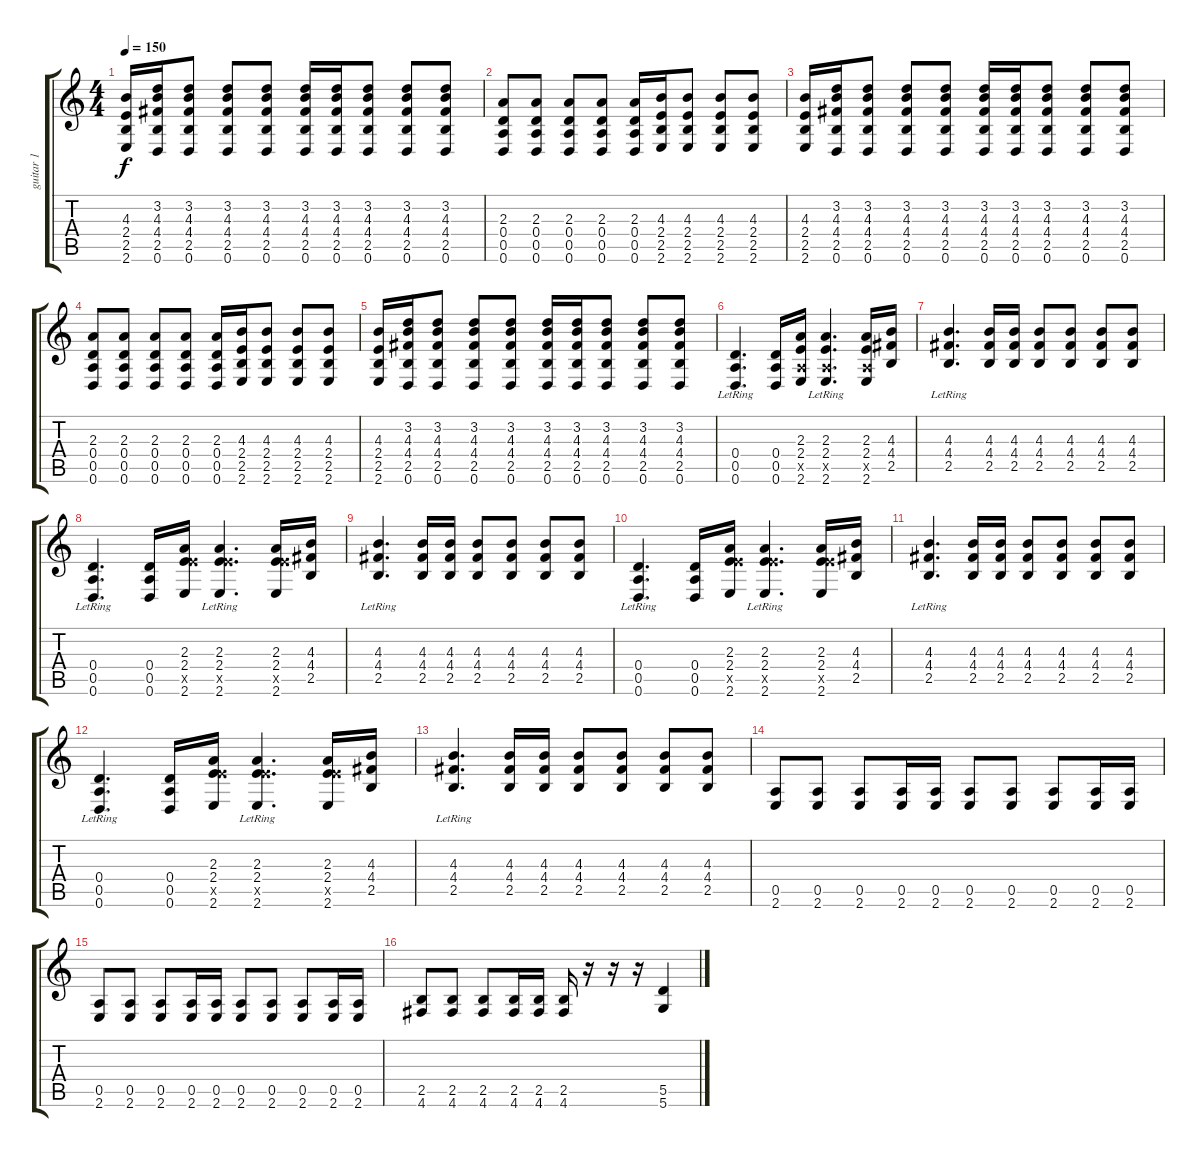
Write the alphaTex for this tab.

\track ("guitar 1" "guitar 1") {instrument overdrivenguitar}
\staff {score tabs}
\tuning (E4 B3 G3 D3 A2 D2) {hide}
\ts (4 4)
\tempo 150
\clef g2
\ks c
(4.3 2.4 2.5 2.6).16{dy f} (3.2 4.3 4.4 2.5 0.6).16 (3.2 4.3 4.4 2.5 0.6).8 (3.2 4.3 4.4 2.5 0.6).8 (3.2 4.3 4.4 2.5 0.6).8 (3.2 4.3 4.4 2.5 0.6).16 (3.2 4.3 4.4 2.5 0.6).16 (3.2 4.3 4.4 2.5 0.6).8 (3.2 4.3 4.4 2.5 0.6).8 (3.2 4.3 4.4 2.5 0.6).8 |
(2.3 0.4 0.5 0.6).8 (2.3 0.4 0.5 0.6).8 (2.3 0.4 0.5 0.6).8 (2.3 0.4 0.5 0.6).8 (2.3 0.4 0.5 0.6).16 (4.3 2.4 2.5 2.6).16 (4.3 2.4 2.5 2.6).8 (4.3 2.4 2.5 2.6).8 (4.3 2.4 2.5 2.6).8 |
(4.3 2.4 2.5 2.6).16 (3.2 4.3 4.4 2.5 0.6).16 (3.2 4.3 4.4 2.5 0.6).8 (3.2 4.3 4.4 2.5 0.6).8 (3.2 4.3 4.4 2.5 0.6).8 (3.2 4.3 4.4 2.5 0.6).16 (3.2 4.3 4.4 2.5 0.6).16 (3.2 4.3 4.4 2.5 0.6).8 (3.2 4.3 4.4 2.5 0.6).8 (3.2 4.3 4.4 2.5 0.6).8 |
(2.3 0.4 0.5 0.6).8 (2.3 0.4 0.5 0.6).8 (2.3 0.4 0.5 0.6).8 (2.3 0.4 0.5 0.6).8 (2.3 0.4 0.5 0.6).16 (4.3 2.4 2.5 2.6).16 (4.3 2.4 2.5 2.6).8 (4.3 2.4 2.5 2.6).8 (4.3 2.4 2.5 2.6).8 |
(4.3 2.4 2.5 2.6).16 (3.2 4.3 4.4 2.5 0.6).16 (3.2 4.3 4.4 2.5 0.6).8 (3.2 4.3 4.4 2.5 0.6).8 (3.2 4.3 4.4 2.5 0.6).8 (3.2 4.3 4.4 2.5 0.6).16 (3.2 4.3 4.4 2.5 0.6).16 (3.2 4.3 4.4 2.5 0.6).8 (3.2 4.3 4.4 2.5 0.6).8 (3.2 4.3 4.4 2.5 0.6).8 |
(0.4{lr} 0.5{lr} 0.6{lr}).4{d} (0.4 0.5 0.6).16 (2.3 2.4 0.5{x} 2.6).16 (2.3{lr} 2.4{lr} 0.5{x} 2.6{lr}).4{d} (2.3 2.4 0.5{x} 2.6).16 (4.3 4.4 2.5).16 |
(4.3{lr} 4.4{lr} 2.5{lr}).4{d} (4.3 4.4 2.5).16 (4.3 4.4 2.5).16 (4.3 4.4 2.5).8 (4.3 4.4 2.5).8 (4.3 4.4 2.5).8 (4.3 4.4 2.5).8 |
(0.4{lr} 0.5{lr} 0.6{lr}).4{d} (0.4 0.5 0.6).16 (2.3 2.4 7.5{x} 2.6).16 (2.3{lr} 2.4{lr} 7.5{x} 2.6{lr}).4{d} (2.3 2.4 7.5{x} 2.6).16 (4.3 4.4 2.5).16 |
(4.3{lr} 4.4{lr} 2.5{lr}).4{d} (4.3 4.4 2.5).16 (4.3 4.4 2.5).16 (4.3 4.4 2.5).8 (4.3 4.4 2.5).8 (4.3 4.4 2.5).8 (4.3 4.4 2.5).8 |
(0.4{lr} 0.5{lr} 0.6{lr}).4{d} (0.4 0.5 0.6).16 (2.3 2.4 7.5{x} 2.6).16 (2.3{lr} 2.4{lr} 7.5{x} 2.6{lr}).4{d} (2.3 2.4 7.5{x} 2.6).16 (4.3 4.4 2.5).16 |
(4.3{lr} 4.4{lr} 2.5{lr}).4{d} (4.3 4.4 2.5).16 (4.3 4.4 2.5).16 (4.3 4.4 2.5).8 (4.3 4.4 2.5).8 (4.3 4.4 2.5).8 (4.3 4.4 2.5).8 |
(0.4{lr} 0.5{lr} 0.6{lr}).4{d} (0.4 0.5 0.6).16 (2.3 2.4 7.5{x} 2.6).16 (2.3{lr} 2.4{lr} 7.5{x} 2.6{lr}).4{d} (2.3 2.4 7.5{x} 2.6).16 (4.3 4.4 2.5).16 |
(4.3{lr} 4.4{lr} 2.5{lr}).4{d} (4.3 4.4 2.5).16 (4.3 4.4 2.5).16 (4.3 4.4 2.5).8 (4.3 4.4 2.5).8 (4.3 4.4 2.5).8 (4.3 4.4 2.5).8 |
(0.5 2.6).8 (0.5 2.6).8 (0.5 2.6).8 (0.5 2.6).16 (0.5 2.6).16 (0.5 2.6).8 (0.5 2.6).8 (0.5 2.6).8 (0.5 2.6).16 (0.5 2.6).16 |
(0.5 2.6).8 (0.5 2.6).8 (0.5 2.6).8 (0.5 2.6).16 (0.5 2.6).16 (0.5 2.6).8 (0.5 2.6).8 (0.5 2.6).8 (0.5 2.6).16 (0.5 2.6).16 |
(2.5 4.6).8 (2.5 4.6).8 (2.5 4.6).8 (2.5 4.6).16 (2.5 4.6).16 (2.5 4.6).16 r.16 r.16 r.16 (5.5 5.6).4
